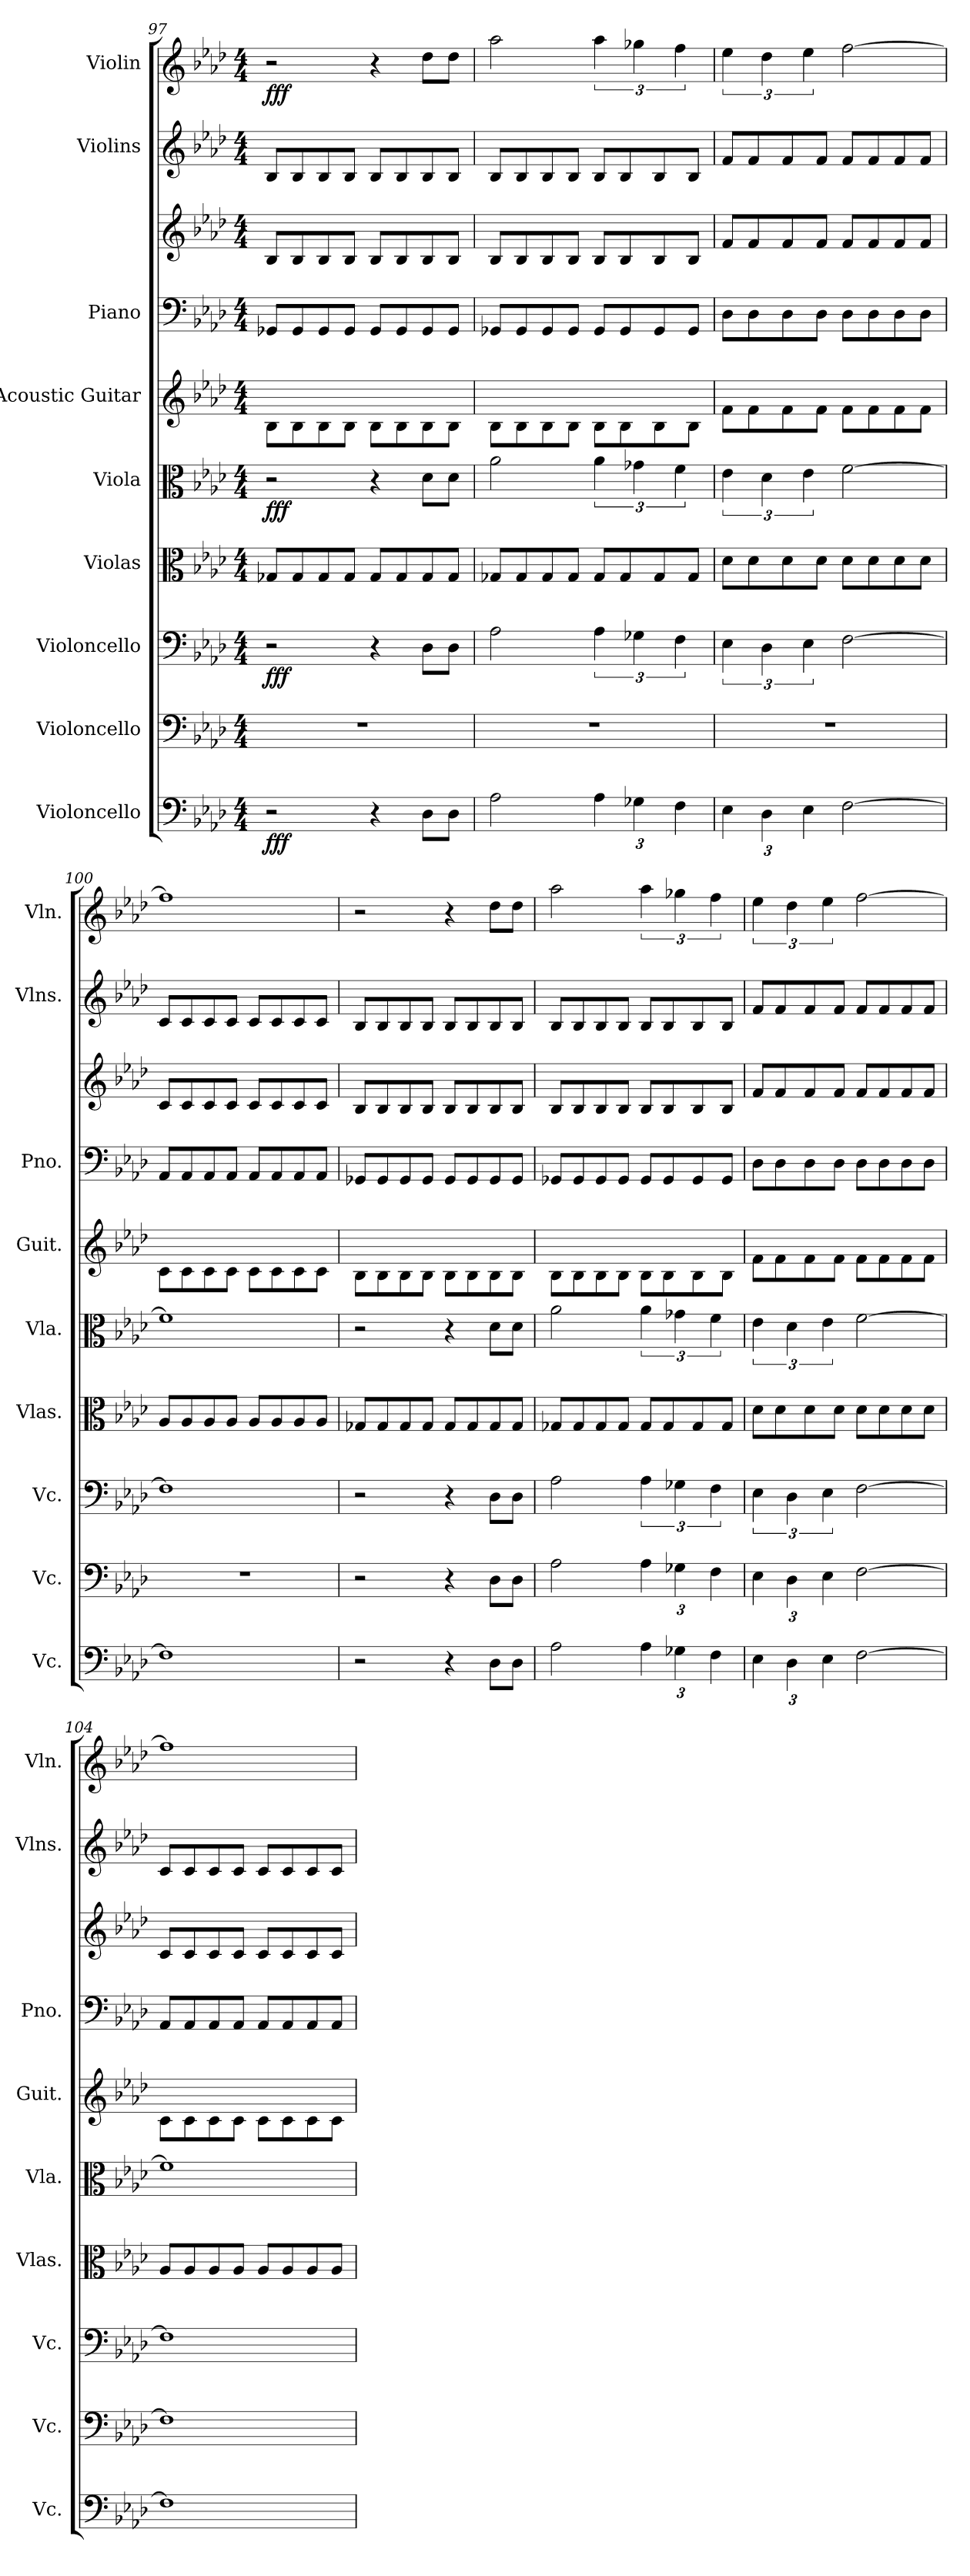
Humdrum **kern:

**kern	**dynam	**kern	**kern	**dynam	**kern	**kern	**dynam	**kern	**kern	**kern	**kern	**kern	**dynam
*part9	*part9	*part8	*part7	*part7	*part6	*part5	*part5	*part4	*part3	*part3	*part2	*part1	*part1
*staff10	*staff10	*staff9	*staff8	*staff8	*staff7	*staff6	*staff6	*staff5	*staff4	*staff3	*staff2	*staff1	*staff1
*I"Violoncello	*	*I"Violoncello	*I"Violoncello	*	*I"Violas	*I"Viola	*	*I"Acoustic Guitar	*I"Piano	*	*I"Violins	*I"Violin	*
*I'Vc.	*	*I'Vc.	*I'Vc.	*	*I'Vlas.	*I'Vla.	*	*I'Guit.	*I'Pno.	*	*I'Vlns.	*I'Vln.	*
!!LO:PB:g=z
*clefF4	*	*clefF4	*clefF4	*	*clefC3	*clefC3	*	*	*clefF4	*clefG2	*clefG2	*clefG2	*
*k[b-e-a-d-]	*	*k[b-e-a-d-]	*k[b-e-a-d-]	*	*k[b-e-a-d-]	*k[b-e-a-d-]	*	*k[b-e-a-d-]	*k[b-e-a-d-]	*k[b-e-a-d-]	*k[b-e-a-d-]	*k[b-e-a-d-]	*
*M4/4	*	*M4/4	*M4/4	*	*M4/4	*M4/4	*	*M4/4	*M4/4	*M4/4	*M4/4	*M4/4	*
=97	=97	=97	=97	=97	=97	=97	=97	=97	=97	=97	=97	=97	=97
!	!LO:DY:b	!	!	!LO:DY:b	!	!	!LO:DY:b	!	!	!	!	!	!LO:DY:b
2r	fff	1r	2r	fff	8G-X/L	2r	fff	8B-\L	8GG-X/L	8B-/L	8B-/L	2r	fff
.	.	.	.	.	8G-/	.	.	8B-\	8GG-/	8B-/	8B-/	.	.
.	.	.	.	.	8G-/	.	.	8B-\	8GG-/	8B-/	8B-/	.	.
.	.	.	.	.	8G-/J	.	.	8B-\J	8GG-/J	8B-/J	8B-/J	.	.
4r	.	.	4r	.	8G-/L	4r	.	8B-\L	8GG-/L	8B-/L	8B-/L	4r	.
.	.	.	.	.	8G-/	.	.	8B-\	8GG-/	8B-/	8B-/	.	.
8D-\L	.	.	8D-\L	.	8G-/	8d-\L	.	8B-\	8GG-/	8B-/	8B-/	8dd-\L	.
8D-\J	.	.	8D-\J	.	8G-/J	8d-\J	.	8B-\J	8GG-/J	8B-/J	8B-/J	8dd-\J	.
=98	=98	=98	=98	=98	=98	=98	=98	=98	=98	=98	=98	=98	=98
2A-\	.	1r	2A-\	.	8G-X/L	2a-\	.	8B-\L	8GG-X/L	8B-/L	8B-/L	2aa-\	.
.	.	.	.	.	8G-/	.	.	8B-\	8GG-/	8B-/	8B-/	.	.
.	.	.	.	.	8G-/	.	.	8B-\	8GG-/	8B-/	8B-/	.	.
.	.	.	.	.	8G-/J	.	.	8B-\J	8GG-/J	8B-/J	8B-/J	.	.
*Xbrackettup	*	*	*	*	*	*	*	*	*	*	*	*	*
6A-\	.	.	6A-\	.	8G-/L	6a-\	.	8B-\L	8GG-/L	8B-/L	8B-/L	6aa-\	.
.	.	.	.	.	8G-/	.	.	8B-\	8GG-/	8B-/	8B-/	.	.
6G-X\	.	.	6G-X\	.	.	6g-X\	.	.	.	.	.	6gg-X\	.
.	.	.	.	.	8G-/	.	.	8B-\	8GG-/	8B-/	8B-/	.	.
6F\	.	.	6F\	.	.	6f\	.	.	.	.	.	6ff\	.
.	.	.	.	.	8G-/J	.	.	8B-\J	8GG-/J	8B-/J	8B-/J	.	.
=99	=99	=99	=99	=99	=99	=99	=99	=99	=99	=99	=99	=99	=99
6E-\	.	1r	6E-\	.	8d-\L	6e-\	.	8f\L	8D-\L	8f/L	8f/L	6ee-\	.
.	.	.	.	.	8d-\	.	.	8f\	8D-\	8f/	8f/	.	.
6D-\	.	.	6D-\	.	.	6d-\	.	.	.	.	.	6dd-\	.
.	.	.	.	.	8d-\	.	.	8f\	8D-\	8f/	8f/	.	.
6E-\	.	.	6E-\	.	.	6e-\	.	.	.	.	.	6ee-\	.
.	.	.	.	.	8d-\J	.	.	8f\J	8D-\J	8f/J	8f/J	.	.
[2F\	.	.	[2F\	.	8d-\L	[2f\	.	8f\L	8D-\L	8f/L	8f/L	[2ff\	.
.	.	.	.	.	8d-\	.	.	8f\	8D-\	8f/	8f/	.	.
.	.	.	.	.	8d-\	.	.	8f\	8D-\	8f/	8f/	.	.
.	.	.	.	.	8d-\J	.	.	8f\J	8D-\J	8f/J	8f/J	.	.
!!LO:PB:g=z
=100	=100	=100	=100	=100	=100	=100	=100	=100	=100	=100	=100	=100	=100
1F]	.	1r	1F]	.	8A-/L	1f]	.	8c\L	8AA-/L	8c/L	8c/L	1ff]	.
.	.	.	.	.	8A-/	.	.	8c\	8AA-/	8c/	8c/	.	.
.	.	.	.	.	8A-/	.	.	8c\	8AA-/	8c/	8c/	.	.
.	.	.	.	.	8A-/J	.	.	8c\J	8AA-/J	8c/J	8c/J	.	.
.	.	.	.	.	8A-/L	.	.	8c\L	8AA-/L	8c/L	8c/L	.	.
.	.	.	.	.	8A-/	.	.	8c\	8AA-/	8c/	8c/	.	.
.	.	.	.	.	8A-/	.	.	8c\	8AA-/	8c/	8c/	.	.
.	.	.	.	.	8A-/J	.	.	8c\J	8AA-/J	8c/J	8c/J	.	.
=101	=101	=101	=101	=101	=101	=101	=101	=101	=101	=101	=101	=101	=101
2r	.	2r	2r	.	8G-X/L	2r	.	8B-\L	8GG-X/L	8B-/L	8B-/L	2r	.
.	.	.	.	.	8G-/	.	.	8B-\	8GG-/	8B-/	8B-/	.	.
.	.	.	.	.	8G-/	.	.	8B-\	8GG-/	8B-/	8B-/	.	.
.	.	.	.	.	8G-/J	.	.	8B-\J	8GG-/J	8B-/J	8B-/J	.	.
4r	.	4r	4r	.	8G-/L	4r	.	8B-\L	8GG-/L	8B-/L	8B-/L	4r	.
.	.	.	.	.	8G-/	.	.	8B-\	8GG-/	8B-/	8B-/	.	.
8D-\L	.	8D-\L	8D-\L	.	8G-/	8d-\L	.	8B-\	8GG-/	8B-/	8B-/	8dd-\L	.
8D-\J	.	8D-\J	8D-\J	.	8G-/J	8d-\J	.	8B-\J	8GG-/J	8B-/J	8B-/J	8dd-\J	.
=102	=102	=102	=102	=102	=102	=102	=102	=102	=102	=102	=102	=102	=102
2A-\	.	2A-\	2A-\	.	8G-X/L	2a-\	.	8B-\L	8GG-X/L	8B-/L	8B-/L	2aa-\	.
.	.	.	.	.	8G-/	.	.	8B-\	8GG-/	8B-/	8B-/	.	.
.	.	.	.	.	8G-/	.	.	8B-\	8GG-/	8B-/	8B-/	.	.
.	.	.	.	.	8G-/J	.	.	8B-\J	8GG-/J	8B-/J	8B-/J	.	.
*	*	*Xbrackettup	*	*	*	*	*	*	*	*	*	*	*
6A-\	.	6A-\	6A-\	.	8G-/L	6a-\	.	8B-\L	8GG-/L	8B-/L	8B-/L	6aa-\	.
.	.	.	.	.	8G-/	.	.	8B-\	8GG-/	8B-/	8B-/	.	.
6G-X\	.	6G-X\	6G-X\	.	.	6g-X\	.	.	.	.	.	6gg-X\	.
.	.	.	.	.	8G-/	.	.	8B-\	8GG-/	8B-/	8B-/	.	.
6F\	.	6F\	6F\	.	.	6f\	.	.	.	.	.	6ff\	.
.	.	.	.	.	8G-/J	.	.	8B-\J	8GG-/J	8B-/J	8B-/J	.	.
!!LO:PB:g=z
=103	=103	=103	=103	=103	=103	=103	=103	=103	=103	=103	=103	=103	=103
6E-\	.	6E-\	6E-\	.	8d-\L	6e-\	.	8f\L	8D-\L	8f/L	8f/L	6ee-\	.
.	.	.	.	.	8d-\	.	.	8f\	8D-\	8f/	8f/	.	.
6D-\	.	6D-\	6D-\	.	.	6d-\	.	.	.	.	.	6dd-\	.
.	.	.	.	.	8d-\	.	.	8f\	8D-\	8f/	8f/	.	.
6E-\	.	6E-\	6E-\	.	.	6e-\	.	.	.	.	.	6ee-\	.
.	.	.	.	.	8d-\J	.	.	8f\J	8D-\J	8f/J	8f/J	.	.
[2F\	.	[2F\	[2F\	.	8d-\L	[2f\	.	8f\L	8D-\L	8f/L	8f/L	[2ff\	.
.	.	.	.	.	8d-\	.	.	8f\	8D-\	8f/	8f/	.	.
.	.	.	.	.	8d-\	.	.	8f\	8D-\	8f/	8f/	.	.
.	.	.	.	.	8d-\J	.	.	8f\J	8D-\J	8f/J	8f/J	.	.
=104	=104	=104	=104	=104	=104	=104	=104	=104	=104	=104	=104	=104	=104
1F]	.	1F]	1F]	.	8A-/L	1f]	.	8c\L	8AA-/L	8c/L	8c/L	1ff]	.
.	.	.	.	.	8A-/	.	.	8c\	8AA-/	8c/	8c/	.	.
.	.	.	.	.	8A-/	.	.	8c\	8AA-/	8c/	8c/	.	.
.	.	.	.	.	8A-/J	.	.	8c\J	8AA-/J	8c/J	8c/J	.	.
.	.	.	.	.	8A-/L	.	.	8c\L	8AA-/L	8c/L	8c/L	.	.
.	.	.	.	.	8A-/	.	.	8c\	8AA-/	8c/	8c/	.	.
.	.	.	.	.	8A-/	.	.	8c\	8AA-/	8c/	8c/	.	.
.	.	.	.	.	8A-/J	.	.	8c\J	8AA-/J	8c/J	8c/J	.	.
=	=	=	=	=	=	=	=	=	=	=	=	=	=
*-	*-	*-	*-	*-	*-	*-	*-	*-	*-	*-	*-	*-	*-
